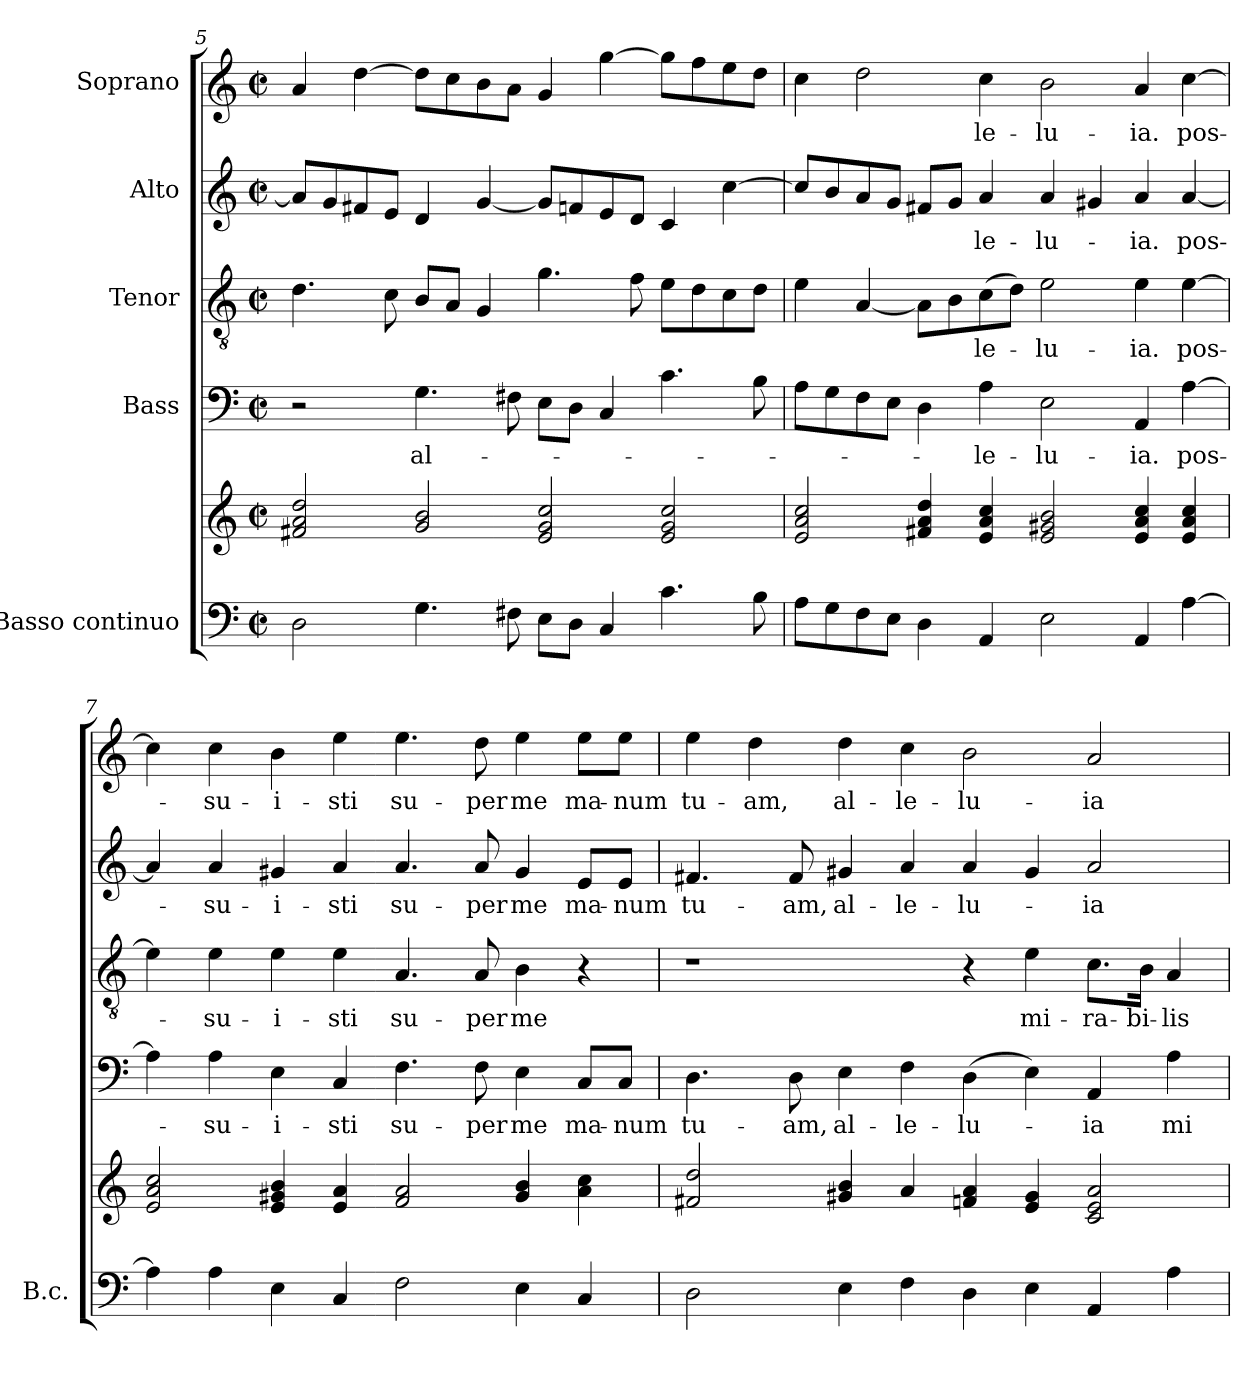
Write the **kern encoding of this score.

**kern	**kern	**kern	**text	**kern	**text	**kern	**text	**kern	**text
*part5	*part5	*part4	*part4	*part3	*part3	*part2	*part2	*part1	*part1
*staff6	*staff5	*staff4	*staff4	*staff3	*staff3	*staff2	*staff2	*staff1	*staff1
*I"Basso continuo	*	*I"Bass	*	*I"Tenor	*	*I"Alto	*	*I"Soprano	*
*I'B.c.	*	*	*	*	*	*	*	*	*
*clefF4	*clefG2	*clefF4	*	*clefGv2	*	*clefG2	*	*clefG2	*
*k[]	*k[]	*k[]	*	*k[]	*	*k[]	*	*k[]	*
*C:	*C:	*C:	*	*C:	*	*C:	*	*C:	*
*M2/2	*M2/2	*M2/2	*	*M2/2	*	*M2/2	*	*M2/2	*
*met(c|)	*met(c|)	*met(c|)	*	*met(c|)	*	*met(c|)	*	*met(c|)	*
=5	=5	=5	=5	=5	=5	=5	=5	=5	=5
2D\	2f#X!/ 2a!/ 2dd!/	2r	.	4.d\	.	8a/L]	.	4a/	.
.	.	.	.	.	.	8g/	.	.	.
.	.	.	.	.	.	8f#X/	.	[4dd\	.
.	.	.	.	8c\	.	8e/J	.	.	.
!	!	!	!LO:LY:b	!	!	!	!	!	!
4.G\	2g!/ 2b!/	4.G\	al-	8B/L	.	4d/	.	8dd\L]	.
.	.	.	.	8A/J	.	.	.	8cc\	.
.	.	.	.	4G/	.	[4g/	.	8b\	.
8F#X\	.	8F#X\	.	.	.	.	.	8a\J	.
8E\L	2e!/ 2g!/ 2cc!/	8E\L	.	4.g\	.	8g/L]	.	4g/	.
8D\J	.	8D\J	.	.	.	8fn/	.	.	.
4C/	.	4C/	.	.	.	8e/	.	[4gg\	.
.	.	.	.	8f\	.	8d/J	.	.	.
4.c\	2e!/ 2g!/ 2cc!/	4.c\	.	8e\L	.	4c/	.	8gg\L]	.
.	.	.	.	8d\	.	.	.	8ff\	.
.	.	.	.	8c\	.	[4cc\	.	8ee\	.
8B\	.	8B\	.	8d\J	.	.	.	8dd\J	.
=6	=6	=6	=6	=6	=6	=6	=6	=6	=6
8A\L	2e!/ 2a!/ 2cc!/	8A\L	.	4e\	.	8cc/L]	.	4cc\	.
8G\	.	8G\	.	.	.	8b/	.	.	.
8F\	.	8F\	.	[4A/	.	8a/	.	2dd\	.
8E\J	.	8E\J	.	.	.	8g/J	.	.	.
4D\	4f#X!/ 4a!/ 4dd!/	4D\	.	8A\L]	.	8f#X/L	.	.	.
.	.	.	.	8B\	.	8g/J	.	.	.
!	!	!	!LO:LY:b	!	!LO:LY:b	!	!LO:LY:b	!	!LO:LY:b
4AA/	4e!/ 4a!/ 4cc!/	4A\	-le-	(>8c\	-le-	4a/	-le-	4cc\	-le-
.	.	.	.	8d\J)	.	.	.	.	.
!	!	!	!LO:LY:b	!	!LO:LY:b	!	!LO:LY:b	!	!LO:LY:b
2E\	2e!/ 2g#X!/ 2b!/	2E\	-lu-	2e\	-lu-	4a/	-lu-	2b\	-lu-
.	.	.	.	.	.	4g#X/	.	.	.
!	!	!	!LO:LY:b	!	!LO:LY:b	!	!LO:LY:b	!	!LO:LY:b
4AA/	4e!/ 4a!/ 4cc!/	4AA/	-ia.	4e\	-ia.	4a/	-ia.	4a/	-ia.
!	!	!	!LO:LY:b	!	!LO:LY:b	!	!LO:LY:b	!	!LO:LY:b
[4A\	4e!/ 4a!/ 4cc!/	[4A\	pos-	[4e\	pos-	[4a/	pos-	[4cc\	pos-
!!LO:PB:g=z
=7	=7	=7	=7	=7	=7	=7	=7	=7	=7
4A\]	2e!/ 2a!/ 2cc!/	4A\]	.	4e\]	.	4a/]	.	4cc\]	.
!	!	!	!LO:LY:b	!	!LO:LY:b	!	!LO:LY:b	!	!LO:LY:b
4A\	.	4A\	-su-	4e\	-su-	4a/	-su-	4cc\	-su-
!	!	!	!LO:LY:b	!	!LO:LY:b	!	!LO:LY:b	!	!LO:LY:b
4E\	4e!/ 4g#X!/ 4b!/	4E\	-i-	4e\	-i-	4g#X/	-i-	4b\	-i-
!	!	!	!LO:LY:b	!	!LO:LY:b	!	!LO:LY:b	!	!LO:LY:b
4C/	4e!/ 4a!/	4C/	-sti	4e\	-sti	4a/	-sti	4ee\	-sti
!	!	!	!LO:LY:b	!	!LO:LY:b	!	!LO:LY:b	!	!LO:LY:b
2F\	2f!/ 2a!/	4.F\	su-	4.A/	su-	4.a/	su-	4.ee\	su-
!	!	!	!LO:LY:b	!	!LO:LY:b	!	!LO:LY:b	!	!LO:LY:b
.	.	8F\	-per	8A/	-per	8a/	-per	8dd\	-per
!	!	!	!LO:LY:b	!	!LO:LY:b	!	!LO:LY:b	!	!LO:LY:b
4E\	4g#!/ 4b!/	4E\	me	4B\	me	4g#/	me	4ee\	me
!	!	!	!LO:LY:b	!	!	!	!LO:LY:b	!	!LO:LY:b
4C/	4a!\ 4cc!\	8C/L	ma-	4r	.	8e/L	ma-	8ee\L	ma-
!	!	!	!LO:LY:b	!	!	!	!LO:LY:b	!	!LO:LY:b
.	.	8C/J	-num	.	.	8e/J	-num	8ee\J	-num
=8	=8	=8	=8	=8	=8	=8	=8	=8	=8
!	!	!	!LO:LY:b	!	!	!	!LO:LY:b	!	!LO:LY:b
2D\	2f#X!/ 2dd!/	4.D\	tu-	1r	.	4.f#X/	tu-	4ee\	tu-
!	!	!	!	!	!	!	!	!	!LO:LY:b
.	.	.	.	.	.	.	.	4dd\	-am,
!	!	!	!LO:LY:b	!	!	!	!LO:LY:b	!	!
.	.	8D\	-am,	.	.	8f#/	-am,	.	.
!	!	!	!LO:LY:b	!	!	!	!LO:LY:b	!	!LO:LY:b
4E\	4g#X!/ 4b!/	4E\	al-	.	.	4g#X/	al-	4dd\	al-
!	!	!	!LO:LY:b	!	!	!	!LO:LY:b	!	!LO:LY:b
4F\	4a!/	4F\	-le-	.	.	4a/	-le-	4cc\	-le-
!	!	!	!LO:LY:b	!	!	!	!LO:LY:b	!	!LO:LY:b
4D\	4fn!/ 4a!/	(>4D\	-lu-	4r	.	4a/	-lu-	2b\	-lu-
!	!	!	!	!	!LO:LY:b	!	!	!	!
4E\	4e!/ 4g#!/	4E\)	.	4e\	mi-	4g#/	.	.	.
!	!	!	!LO:LY:b	!	!LO:LY:b	!	!LO:LY:b	!	!LO:LY:b
4AA/	2c!/ 2e!/ 2a!/	4AA/	-ia	8.c\L	-ra-	2a/	-ia	2a/	-ia
!	!	!	!	!	!LO:LY:b	!	!	!	!
.	.	.	.	16B\Jk	-bi-	.	.	.	.
!	!	!	!LO:LY:b	!	!LO:LY:b	!	!	!	!
4A\	.	4A\	mi-	4A/	-lis	.	.	.	.
=	=	=	=	=	=	=	=	=	=
*-	*-	*-	*-	*-	*-	*-	*-	*-	*-
